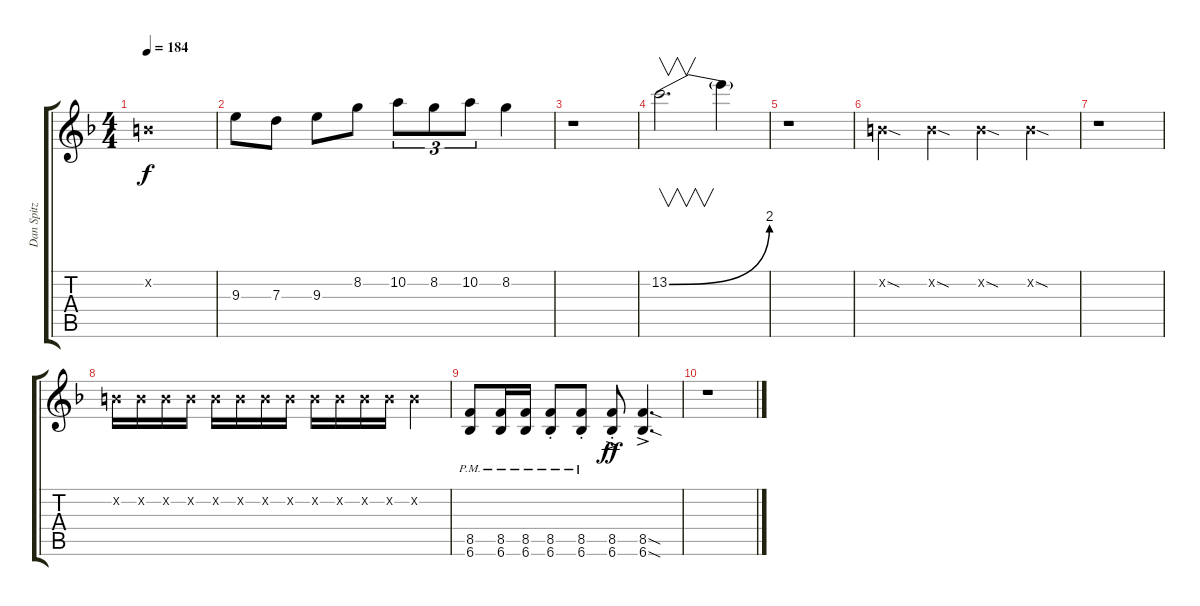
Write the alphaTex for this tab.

\track ("Dan Spitz" "Dan Spitz") {instrument distortionguitar}
\staff {score tabs}
\tuning (E4 B3 G3 D3 A2 E2) {hide}
\ts (4 4)
\tempo 184
\clef g2
\ks f
0.2{x}.1{dy f} |
9.3.8 7.3.8 9.3.8 8.2.8 10.2.8{tu (3 2)} 8.2.8{tu (3 2)} 10.2.8{tu (3 2)} 8.2.4 |
r.1 |
13.2{be (bend 0 0 60 8)}.2{v d} 13.2{t}.4 |
r.1 |
0.2{sod x}.4 0.2{sod x}.4 0.2{sod x}.4 0.2{sod x}.4 |
r.1 |
0.2{x}.16 0.2{x}.16 0.2{x}.16 0.2{x}.16 0.2{x}.16 0.2{x}.16 0.2{x}.16 0.2{x}.16 0.2{x}.16 0.2{x}.16 0.2{x}.16 0.2{x}.16 0.2{x}.4 |
(8.5{pm} 6.6{pm}).8 (8.5{pm} 6.6{pm}).16 (8.5{pm} 6.6{pm}).16 (8.5{pm st} 6.6{pm st}).8 (8.5{pm st} 6.6{pm st}).8 (8.5{ac st} 6.6{ac st}).8{dy ff} (8.5{sod ac} 6.6{sod ac}).4{d} |
r.1
